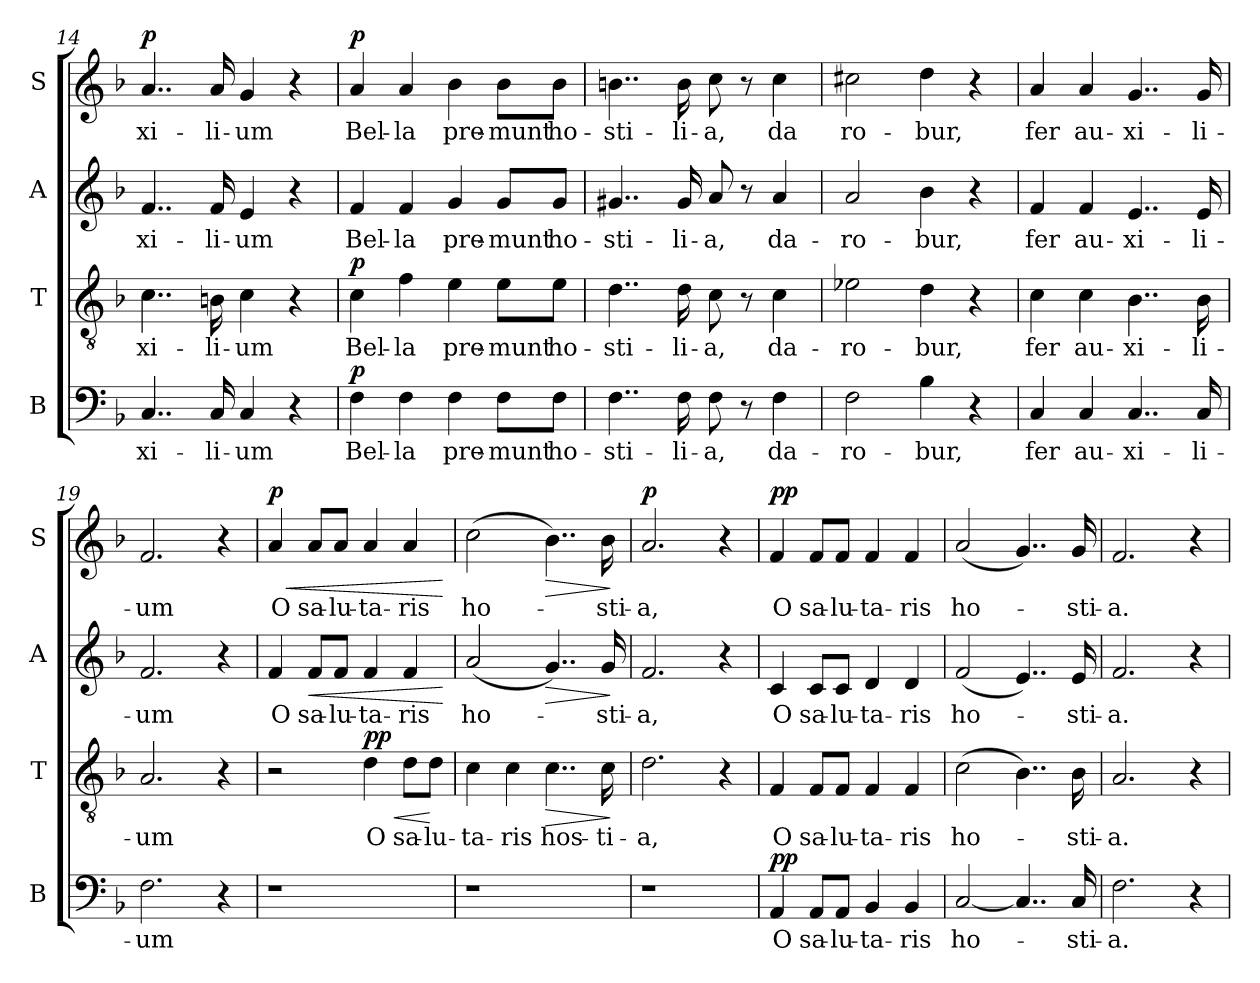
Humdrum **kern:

**kern	**text	**dynam	**kern	**text	**dynam	**kern	**text	**dynam	**kern	**text	**dynam
*part4	*part4	*part4	*part3	*part3	*part3	*part2	*part2	*part2	*part1	*part1	*part1
*staff4	*staff4	*staff4	*staff3	*staff3	*staff3	*staff2	*staff2	*staff2	*staff1	*staff1	*staff1
*I"B	*	*	*I"T	*	*	*I"A	*	*	*I"S	*	*
*I'B	*	*	*I'T	*	*	*I'A	*	*	*I'S	*	*
*clefF4	*	*	*clefGv2	*	*	*clefG2	*	*	*clefG2	*	*
*k[b-]	*	*	*k[b-]	*	*	*k[b-]	*	*	*k[b-]	*	*
=14	=14	=14	=14	=14	=14	=14	=14	=14	=14	=14	=14
!	!	!	!	!	!	!	!	!	!	!	!LO:DY:a
4..C/	-xi-	.	4..c\	-xi-	.	4..f/	-xi-	.	4..a/	-xi-	p
16C/	-li-	.	16Bn\	-li-	.	16f/	-li-	.	16a/	-li-	.
4C/	-um	.	4c\	-um	.	4e/	-um	.	4g/	-um	.
4r	.	.	4r	.	.	4r	.	.	4r	.	.
=15	=15	=15	=15	=15	=15	=15	=15	=15	=15	=15	=15
!	!	!LO:DY:a	!	!	!LO:DY:a	!	!	!LO:DY:a	!	!	!LO:DY:a
4F\	Bel-	p	4c\	Bel-	p	4f/	Bel-	other-dynamics	4a/	Bel-	p
4F\	-la	.	4f\	-la	.	4f/	-la	.	4a/	-la	.
4F\	pre-	.	4e\	pre-	.	4g/	pre-	.	4b-\	pre-	.
8F\L	-munt	.	8e\L	-munt	.	8g/L	-munt	.	8b-\L	-munt	.
!	!	!	!	!	!	!	!	!	!	!	!LO:DY:a
8F\J	ho-	.	8e\J	ho-	.	8g/J	ho-	.	8b-\J	ho-	other-dynamics
=16	=16	=16	=16	=16	=16	=16	=16	=16	=16	=16	=16
4..F\	-sti-	.	4..d\	-sti-	.	4..g#X/	-sti-	.	4..bn\	-sti-	.
16F\	-li-	.	16d\	-li-	.	16g#/	-li-	.	16b\	-li-	.
8F\	-a,	.	8c\	-a,	.	8a/	-a,	.	8cc\	-a,	.
8r	.	.	8r	.	.	8r	.	.	8r	.	.
4F\	da-	.	4c\	da-	.	4a/	da-	.	4cc\	da	.
!!LO:PB:g=z
=17	=17	=17	=17	=17	=17	=17	=17	=17	=17	=17	=17
2F\	-ro-	.	2e-X\	-ro-	.	2a/	-ro-	.	2cc#X\	ro-	.
4B-\	-bur,	.	4d\	-bur,	.	4b-\	-bur,	.	4dd\	-bur,	.
4r	.	.	4r	.	.	4r	.	.	4r	.	.
=18	=18	=18	=18	=18	=18	=18	=18	=18	=18	=18	=18
4C/	fer	.	4c\	fer	.	4f/	fer	.	4a/	fer	.
4C/	au-	.	4c\	au-	.	4f/	au-	.	4a/	au-	.
4..C/	-xi-	.	4..B-\	-xi-	.	4..e/	-xi-	.	4..g/	-xi-	.
16C/	-li-	.	16B-\	-li-	.	16e/	-li-	.	16g/	-li-	.
=19	=19	=19	=19	=19	=19	=19	=19	=19	=19	=19	=19
2.F\	-um	.	2.A/	-um	.	2.f/	-um	.	2.f/	-um	.
4r	.	.	4r	.	.	4r	.	.	4r	.	.
=20	=20	=20	=20	=20	=20	=20	=20	=20	=20	=20	=20
!	!	!	!	!	!	!	!	!	!	!	!LO:HP:b
!	!	!	!	!	!	!	!	!	!	!	!LO:DY:n=1:a
1r	.	.	2r	.	.	4f/	O	.	4a/	O	< p
!	!	!	!	!	!	!	!	!LO:HP:b	!	!	!
.	.	.	.	.	.	8f/L	sa-	<	8a/L	sa-	.
.	.	.	.	.	.	8f/J	-lu-	.	8a/J	-lu-	.
!	!	!	!	!	!LO:HP:b	!	!	!	!	!	!
!	!	!	!	!	!LO:DY:n=1:a	!	!	!	!	!	!
.	.	.	4d\	O	< pp	4f/	-ta-	.	4a/	-ta-	.
.	.	.	8d\L	sa-	.	4f/	-ris	.	4a/	-ris	.
.	.	.	8d\J	-lu-	[	.	.	.	.	.	.
.	.	.	.	.	.	.	.	[	.	.	[
=21	=21	=21	=21	=21	=21	=21	=21	=21	=21	=21	=21
1r	.	.	4c\	-ta-	.	(2a/	ho-	.	(2cc\	ho-	.
.	.	.	4c\	-ris	.	.	.	.	.	.	.
!	!	!	!	!	!LO:HP:b	!	!	!LO:HP:b	!	!	!LO:HP:b
.	.	.	4..c\	hos-	>	4..g/)	.	>	4..b-\)	.	>
.	.	.	16c\	-ti-	.	16g/	-sti-	.	16b-\	-sti-	.
.	.	.	.	.	]	.	.	]	.	.	]
!!LO:LB:g=z
=22	=22	=22	=22	=22	=22	=22	=22	=22	=22	=22	=22
!	!	!	!	!	!	!	!	!	!	!	!LO:DY:a
1r	.	.	2.d\	-a,	.	2.f/	-a,	.	2.a/	-a,	p
.	.	.	4r	.	.	4r	.	.	4r	.	.
=23	=23	=23	=23	=23	=23	=23	=23	=23	=23	=23	=23
!	!	!LO:DY:a	!	!	!	!	!	!	!	!	!LO:DY:a
4AA/	O	pp	4F/	O	.	4c/	O	.	4f/	O	pp
8AA/L	sa-	.	8F/L	sa-	.	8c/L	sa-	.	8f/L	sa-	.
8AA/J	-lu-	.	8F/J	-lu-	.	8c/J	-lu-	.	8f/J	-lu-	.
4BB-/	-ta-	.	4F/	-ta-	.	4d/	-ta-	.	4f/	-ta-	.
4BB-/	-ris	.	4F/	-ris	.	4d/	-ris	.	4f/	-ris	.
=24	=24	=24	=24	=24	=24	=24	=24	=24	=24	=24	=24
[2C/	ho-	.	(2c\	ho-	.	(2f/	ho-	.	(2a/	ho-	.
4..C/]	.	.	4..B-\)	.	.	4..e/)	.	.	4..g/)	.	.
16C/	-sti-	.	16B-\	-sti-	.	16e/	-sti-	.	16g/	-sti-	.
=25	=25	=25	=25	=25	=25	=25	=25	=25	=25	=25	=25
2.F\	-a.	.	2.A/	-a.	.	2.f/	-a.	.	2.f/	-a.	.
4r	.	.	4r	.	.	4r	.	.	4r	.	.
=	=	=	=	=	=	=	=	=	=	=	=
*-	*-	*-	*-	*-	*-	*-	*-	*-	*-	*-	*-
